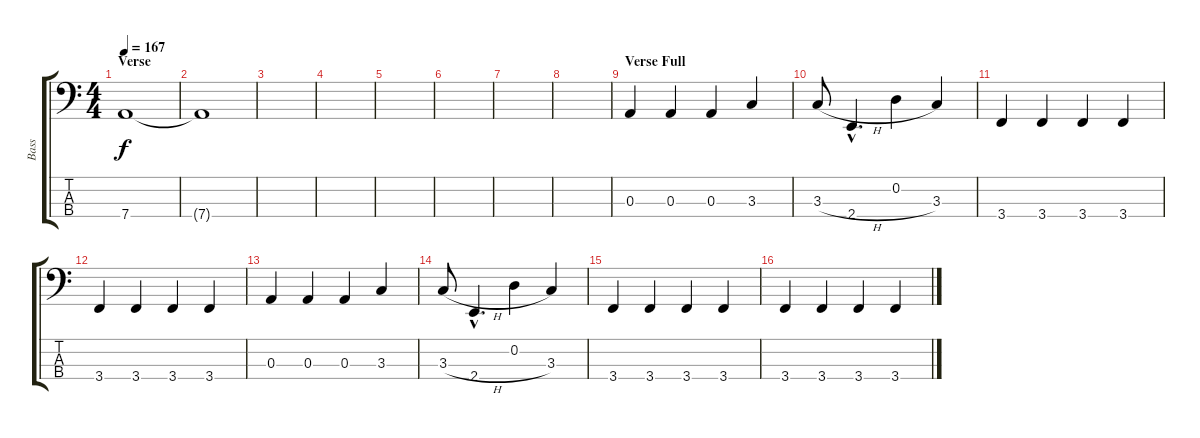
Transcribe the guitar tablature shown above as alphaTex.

\track ("Bass" "Bass") {instrument acousticbass}
\staff {score tabs}
\tuning (G2 D2 A1 D1) {hide}
\ts (4 4)
\section ("" "Verse")
\tempo 167
\clef f4
\ks c
7.4.1{dy f} |
7.4{t}.1 |
|
|
|
|
|
|
\section ("" "Verse Full")
0.3.4 0.3.4 0.3.4 3.3.4 |
3.3{h}.8 2.4{hac}.4{d} 0.2.4 3.3.4 |
3.4.4 3.4.4 3.4.4 3.4.4 |
3.4.4 3.4.4 3.4.4 3.4.4 |
0.3.4 0.3.4 0.3.4 3.3.4 |
3.3{h}.8 2.4{hac}.4{d} 0.2.4 3.3.4 |
3.4.4 3.4.4 3.4.4 3.4.4 |
3.4.4 3.4.4 3.4.4 3.4.4
